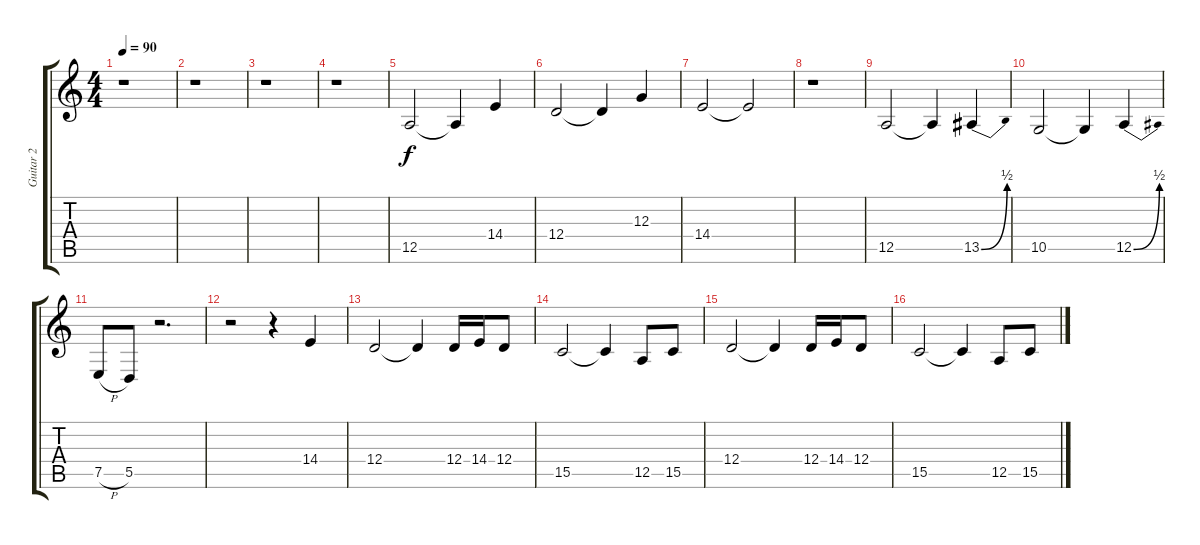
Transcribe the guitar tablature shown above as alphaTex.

\track ("Guitar 2" "Guitar 2") {instrument harpsichord}
\staff {score tabs}
\tuning (E4 B3 G3 D3 A2 E2) {hide}
\ts (4 4)
\tempo 90
\clef g2
\ks c
r.1{dy f} |
r.1 |
r.1 |
r.1 |
12.5.2 12.5{t}.4 14.4.4 |
12.4.2 12.4{t}.4 12.3.4 |
14.4.2 14.4{t}.2 |
r.1 |
12.5.2 12.5{t}.4 13.5{be (bend 0 0 60 2)}.4 |
10.5.2 10.5{t}.4 12.5{be (bend 0 0 60 2)}.4 |
7.5{h}.8 5.5.8 r.2{d} |
r.2 r.4 14.4.4 |
12.4.2 12.4{t}.4 12.4.16 14.4.16 12.4.8 |
15.5.2 15.5{t}.4 12.5.8 15.5.8 |
12.4.2 12.4{t}.4 12.4.16 14.4.16 12.4.8 |
15.5.2 15.5{t}.4 12.5.8 15.5.8
